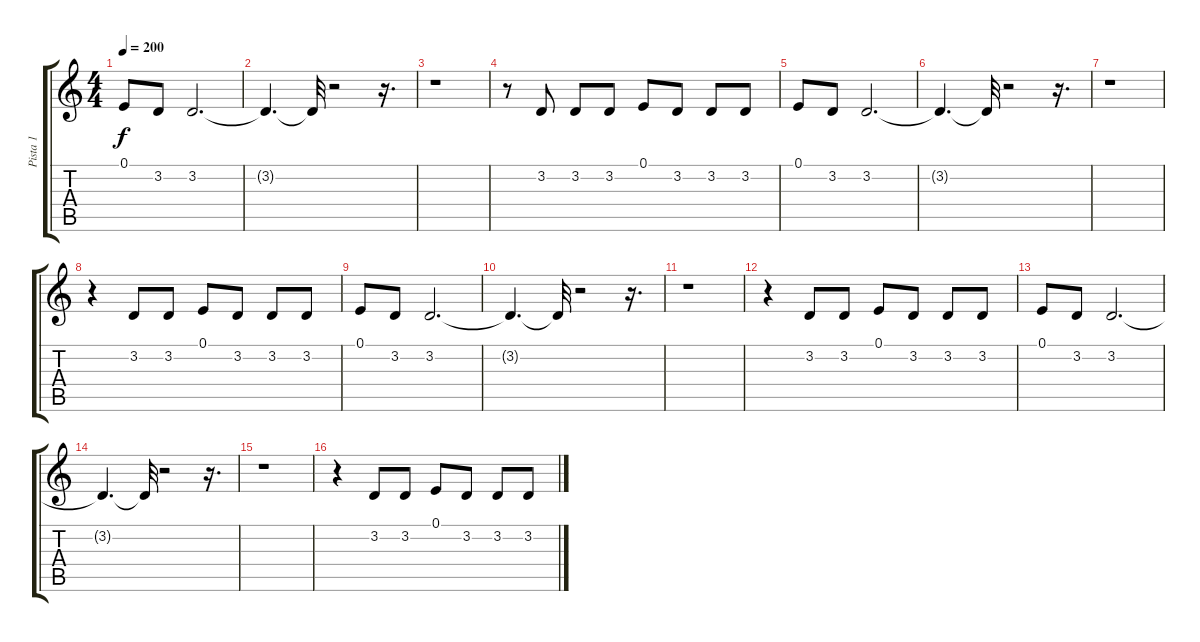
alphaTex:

\track ("Pista 1" "Pista 1") {instrument altosax}
\staff {score tabs}
\tuning (E4 B3 G3 D3 A2 E2) {hide}
\ts (4 4)
\tempo 200
\clef g2
\ks c
0.1.8{dy f} 3.2.8 3.2.2{d} |
3.2{t}.4{d} 3.2{t}.32 r.2 r.16{d} |
r.1 |
r.8 3.2.8 3.2.8 3.2.8 0.1.8 3.2.8 3.2.8 3.2.8 |
0.1.8 3.2.8 3.2.2{d} |
3.2{t}.4{d} 3.2{t}.32 r.2 r.16{d} |
r.1 |
r.4 3.2.8 3.2.8 0.1.8 3.2.8 3.2.8 3.2.8 |
0.1.8 3.2.8 3.2.2{d} |
3.2{t}.4{d} 3.2{t}.32 r.2 r.16{d} |
r.1 |
r.4 3.2.8 3.2.8 0.1.8 3.2.8 3.2.8 3.2.8 |
0.1.8 3.2.8 3.2.2{d} |
3.2{t}.4{d} 3.2{t}.32 r.2 r.16{d} |
r.1 |
r.4 3.2.8 3.2.8 0.1.8 3.2.8 3.2.8 3.2.8
